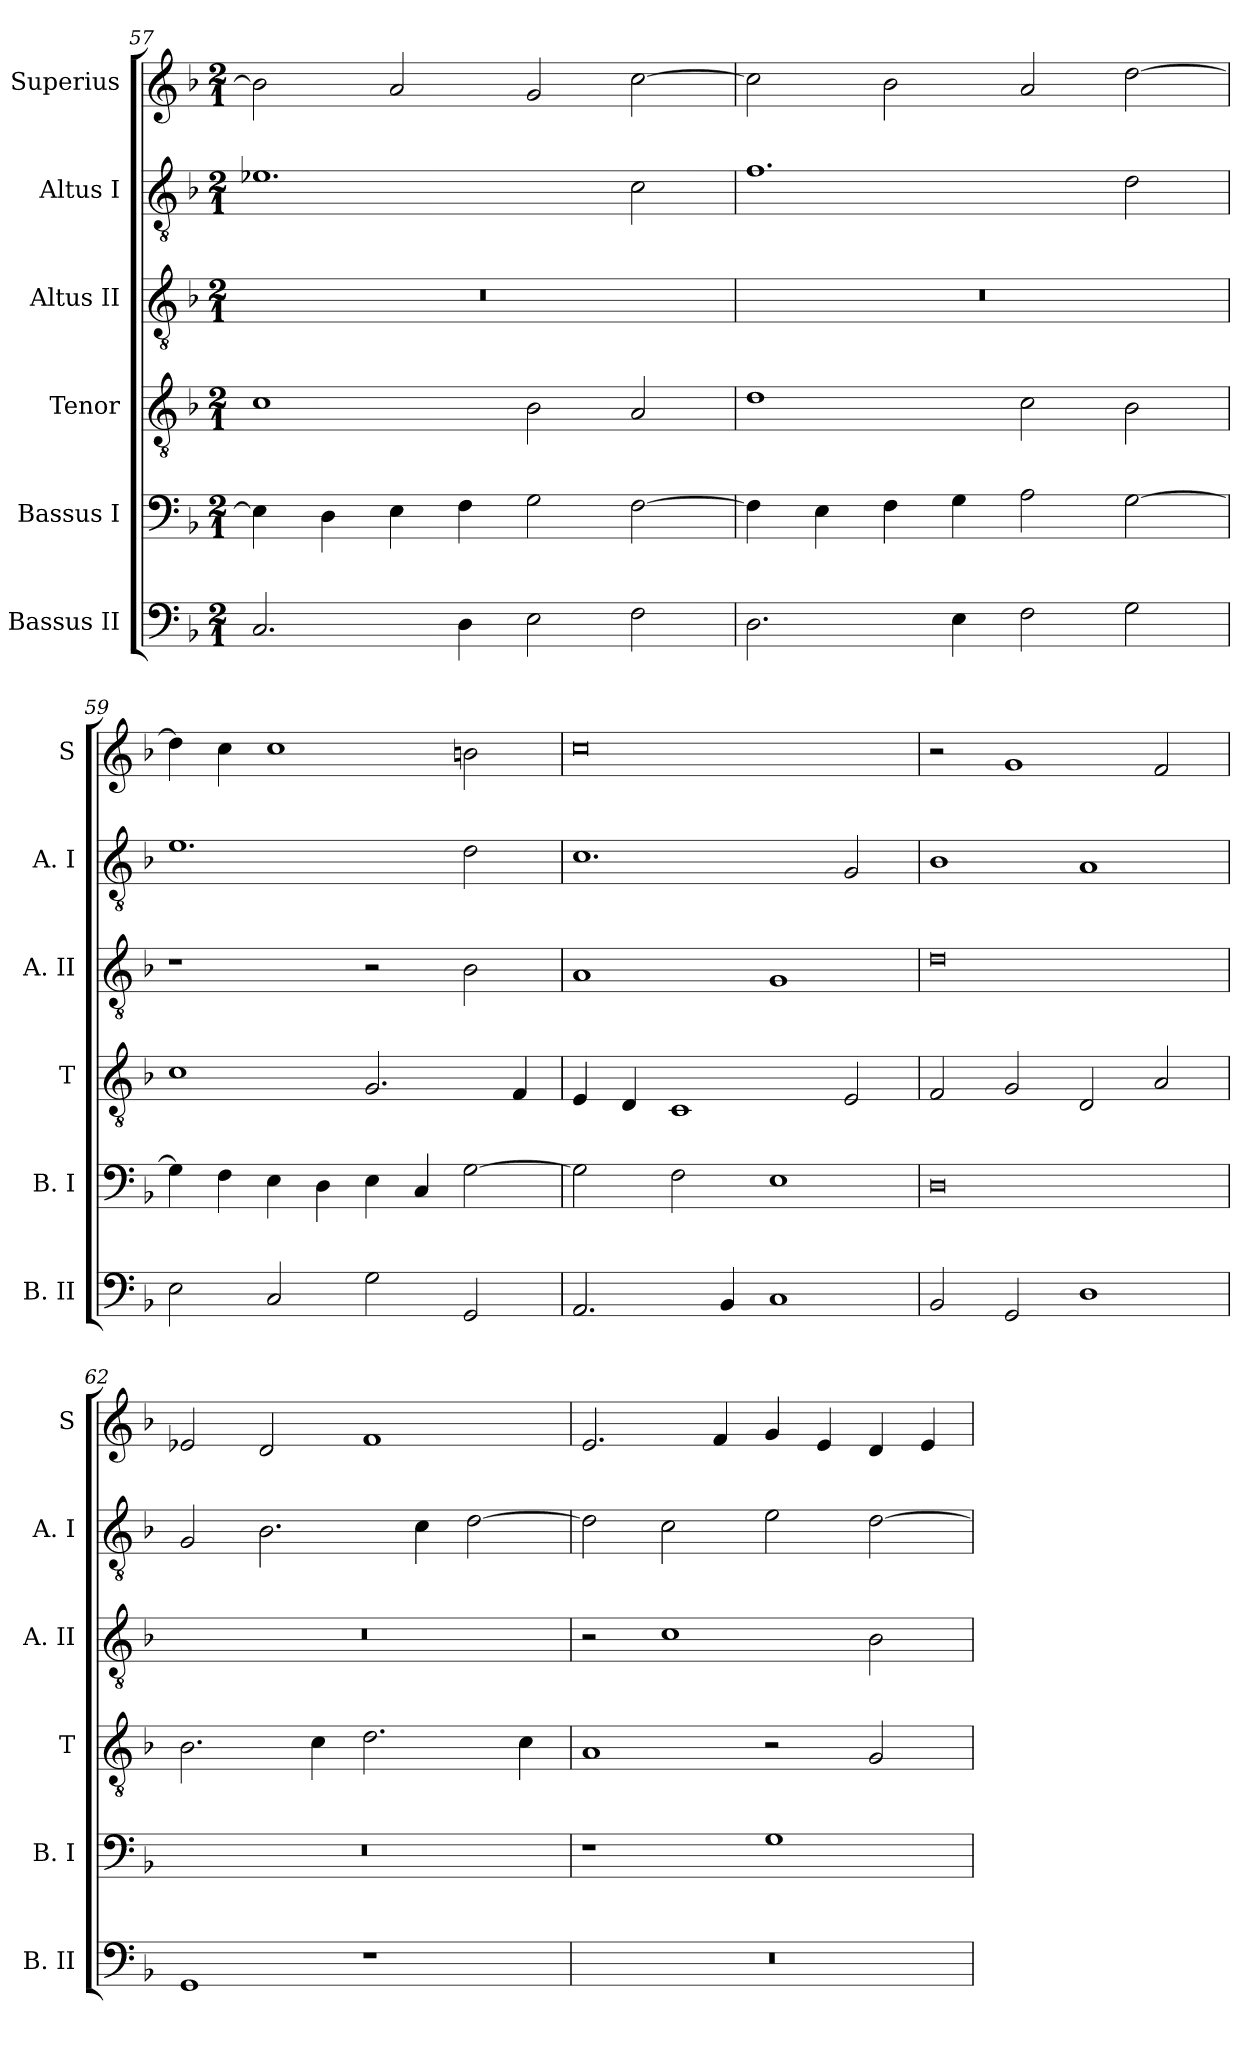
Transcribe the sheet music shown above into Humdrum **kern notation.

**kern	**kern	**kern	**kern	**kern	**kern
*part6	*part5	*part4	*part3	*part2	*part1
*staff6	*staff5	*staff4	*staff3	*staff2	*staff1
*I"Bassus II	*I"Bassus I	*I"Tenor	*I"Altus II	*I"Altus I	*I"Superius
*I'B. II	*I'B. I	*I'T	*I'A. II	*I'A. I	*I'S
*clefF4	*clefF4	*clefGv2	*clefGv2	*clefGv2	*clefG2
*k[b-]	*k[b-]	*k[b-]	*k[b-]	*k[b-]	*k[b-]
*d:	*d:	*d:	*d:	*d:	*d:
*M2/1	*M2/1	*M2/1	*M2/1	*M2/1	*M2/1
=57	=57	=57	=57	=57	=57
2.C	4E]	1c	0r	1.e-X	2b-]
.	4D	.	.	.	.
.	4E	.	.	.	2a
4D	4F	.	.	.	.
2E	2G	2B-	.	.	2g
2F	[2F	2A	.	2c	[2cc
=58	=58	=58	=58	=58	=58
2.D	4F]	1d	0r	1.f	2cc]
.	4E	.	.	.	.
.	4F	.	.	.	2b-
4E	4G	.	.	.	.
2F	2A	2c	.	.	2a
2G	[2G	2B-	.	2d	[2dd
=59	=59	=59	=59	=59	=59
2E	4G]	1c	1r	1.e	4dd]
.	4F	.	.	.	4cc
2C	4E	.	.	.	1cc
.	4D	.	.	.	.
2G	4E	2.G	2r	.	.
.	4C	.	.	.	.
2GG	[2G	.	2B-	2d	2bn
.	.	4F	.	.	.
=60	=60	=60	=60	=60	=60
2.AA	2G]	4E	1A	1.c	0cc
.	.	4D	.	.	.
.	2F	1C	.	.	.
4BB-	.	.	.	.	.
1C	1E	.	1G	.	.
.	.	2E	.	2G	.
=61	=61	=61	=61	=61	=61
2BB-	0D	2F	0d	1B-	2r
2GG	.	2G	.	.	1g
1D	.	2D	.	1A	.
.	.	2A	.	.	2f
=62	=62	=62	=62	=62	=62
1GG	0r	2.B-	0r	2G	2e-X
.	.	.	.	2.B-	2d
.	.	4c	.	.	.
1r	.	2.d	.	.	1f
.	.	.	.	4c	.
.	.	.	.	[2d	.
.	.	4c	.	.	.
=63	=63	=63	=63	=63	=63
0r	1r	1A	2r	2d]	2.e
.	.	.	1c	2c	.
.	.	.	.	.	4f
.	1G	2r	.	2e	4g
.	.	.	.	.	4e
.	.	2G	2B-	[2d	4d
.	.	.	.	.	4e
=	=	=	=	=	=
*-	*-	*-	*-	*-	*-
